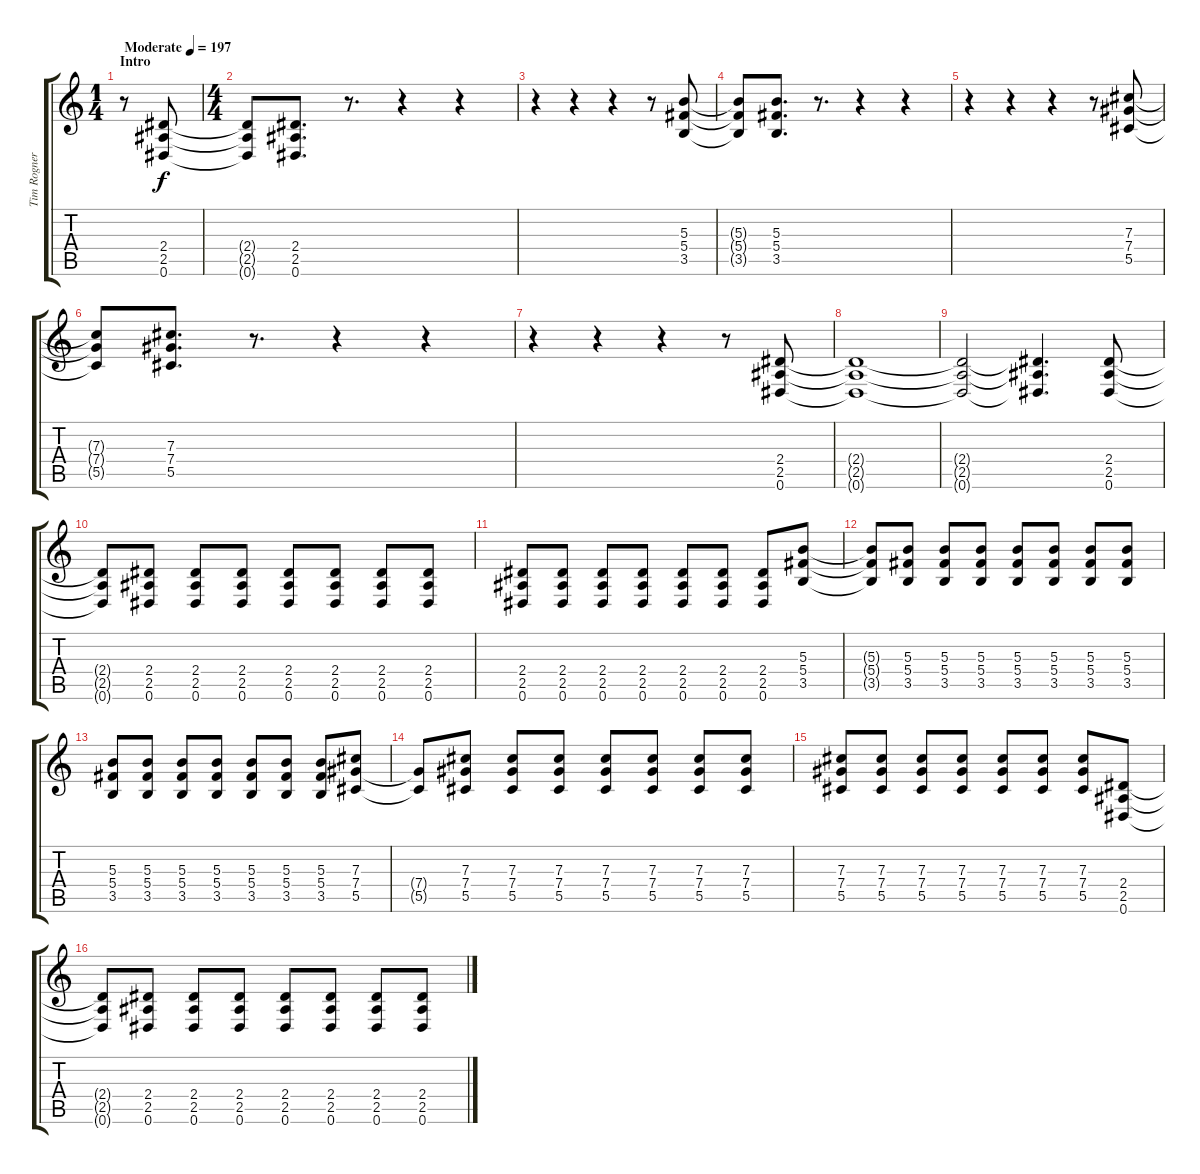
\track ("Tim Rogner - Guitar" "Tim Rogner") {instrument distortionguitar}
\staff {score tabs}
\tuning (Eb4 Bb3 Gb3 Db3 Ab2 Eb2) {hide}
\ts (1 4)
\section ("" "Intro")
\tempo (197 "Moderate")
\clef g2
\ks c
r.8{dy f instrument distortionguitar} (2.4 2.5 0.6).8 |
\ts (4 4)
(2.4{t} 2.5{t} 0.6{t}).8 (2.4 2.5 0.6).8{d} r.8{d} r.4 r.4 |
r.4 r.4 r.4 r.8 (5.3 5.4 3.5).8 |
(5.3{t} 5.4{t} 3.5{t}).8 (5.3 5.4 3.5).8{d} r.8{d} r.4 r.4 |
r.4 r.4 r.4 r.8 (7.3 7.4 5.5).8 |
(7.3{t} 7.4{t} 5.5{t}).8 (7.3 7.4 5.5).8{d} r.8{d} r.4 r.4 |
r.4 r.4 r.4 r.8 (2.4 2.5 0.6).8 |
(2.4{t} 2.5{t} 0.6{t}).1 |
(2.4{t} 2.5{t} 0.6{t}).2 (2.4{t} 2.5{t} 0.6{t}).4{d} (2.4 2.5 0.6).8 |
(2.4{t} 2.5{t} 0.6{t}).8 (2.4 2.5 0.6).8 (2.4 2.5 0.6).8 (2.4 2.5 0.6).8 (2.4 2.5 0.6).8 (2.4 2.5 0.6).8 (2.4 2.5 0.6).8 (2.4 2.5 0.6).8 |
(2.4 2.5 0.6).8 (2.4 2.5 0.6).8 (2.4 2.5 0.6).8 (2.4 2.5 0.6).8 (2.4 2.5 0.6).8 (2.4 2.5 0.6).8 (2.4 2.5 0.6).8 (5.3 5.4 3.5).8 |
(5.3{t} 5.4{t} 3.5{t}).8 (5.3 5.4 3.5).8 (5.3 5.4 3.5).8 (5.3 5.4 3.5).8 (5.3 5.4 3.5).8 (5.3 5.4 3.5).8 (5.3 5.4 3.5).8 (5.3 5.4 3.5).8 |
(5.3 5.4 3.5).8 (5.3 5.4 3.5).8 (5.3 5.4 3.5).8 (5.3 5.4 3.5).8 (5.3 5.4 3.5).8 (5.3 5.4 3.5).8 (5.3 5.4 3.5).8 (7.3 7.4 5.5).8 |
(7.4{t} 5.5{t}).8 (7.3 7.4 5.5).8 (7.3 7.4 5.5).8 (7.3 7.4 5.5).8 (7.3 7.4 5.5).8 (7.3 7.4 5.5).8 (7.3 7.4 5.5).8 (7.3 7.4 5.5).8 |
(7.3 7.4 5.5).8 (7.3 7.4 5.5).8 (7.3 7.4 5.5).8 (7.3 7.4 5.5).8 (7.3 7.4 5.5).8 (7.3 7.4 5.5).8 (7.3 7.4 5.5).8 (2.4 2.5 0.6).8 |
(2.4{t} 2.5{t} 0.6{t}).8 (2.4 2.5 0.6).8 (2.4 2.5 0.6).8 (2.4 2.5 0.6).8 (2.4 2.5 0.6).8 (2.4 2.5 0.6).8 (2.4 2.5 0.6).8 (2.4 2.5 0.6).8
